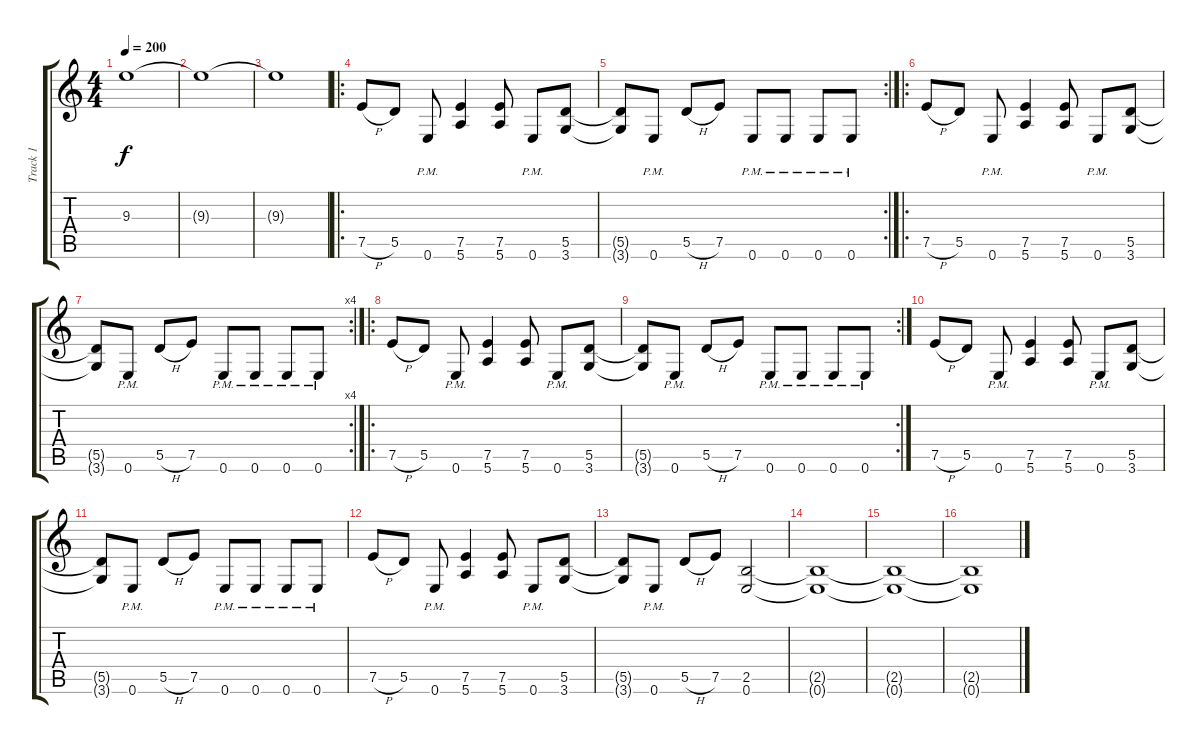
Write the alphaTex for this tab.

\track ("Track 1" "Track 1") {instrument distortionguitar}
\staff {score tabs}
\tuning (E4 B3 G3 D3 A2 E2) {hide}
\ts (4 4)
\tempo 200
\clef g2
\ks c
9.3{t}.1{dy f} |
9.3{t}.1 |
9.3{t}.1 |
\ro
7.5{h}.8 5.5.8 0.6{pm}.8 (7.5 5.6).4 (7.5 5.6).8 0.6{pm}.8 (5.5 3.6).8 |
\rc 2
(5.5{t} 3.6{t}).8 0.6{pm}.8 5.5{h}.8 7.5.8 0.6{pm}.8 0.6{pm}.8 0.6{pm}.8 0.6{pm}.8 |
\ro
7.5{h}.8 5.5.8 0.6{pm}.8 (7.5 5.6).4 (7.5 5.6).8 0.6{pm}.8 (5.5 3.6).8 |
\rc 4
(5.5{t} 3.6{t}).8 0.6{pm}.8 5.5{h}.8 7.5.8 0.6{pm}.8 0.6{pm}.8 0.6{pm}.8 0.6{pm}.8 |
\ro
7.5{h}.8 5.5.8 0.6{pm}.8 (7.5 5.6).4 (7.5 5.6).8 0.6{pm}.8 (5.5 3.6).8 |
\rc 2
(5.5{t} 3.6{t}).8 0.6{pm}.8 5.5{h}.8 7.5.8 0.6{pm}.8 0.6{pm}.8 0.6{pm}.8 0.6{pm}.8 |
7.5{h}.8 5.5.8 0.6{pm}.8 (7.5 5.6).4 (7.5 5.6).8 0.6{pm}.8 (5.5 3.6).8 |
(5.5{t} 3.6{t}).8 0.6{pm}.8 5.5{h}.8 7.5.8 0.6{pm}.8 0.6{pm}.8 0.6{pm}.8 0.6{pm}.8 |
7.5{h}.8 5.5.8 0.6{pm}.8 (7.5 5.6).4 (7.5 5.6).8 0.6{pm}.8 (5.5 3.6).8 |
(5.5{t} 3.6{t}).8 0.6{pm}.8 5.5{h}.8 7.5.8 (2.5 0.6).2 |
(2.5{t} 0.6{t}).1 |
(2.5{t} 0.6{t}).1 |
(2.5{t} 0.6{t}).1
